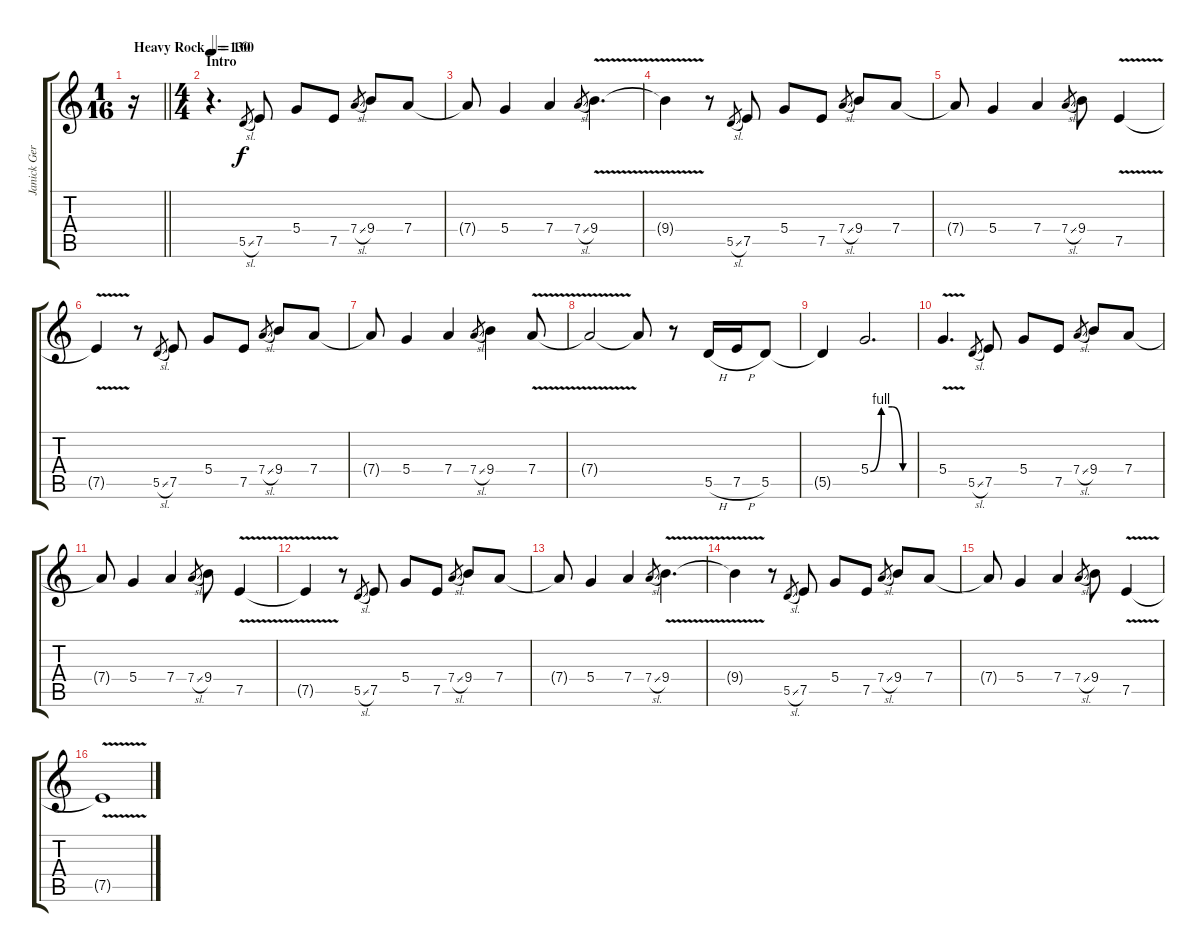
\track ("Janick Gers" "Janick Ger") {instrument overdrivenguitar}
\staff {score tabs}
\tuning (E4 B3 G3 D3 A2 E2) {hide}
\ts (1 16)
\tempo (160 "Heavy Rock")
\clef g2
\barLineRight lightlight
\ks c
r.16{dy f instrument overdrivenguitar} |
\ts (4 4)
\section ("" "Intro")
\tempo 130
r.4{d} 5.5{sl}.8{gr} 7.5.8 5.4.8 7.5.8 7.4{sl}.8{gr} 9.4.8 7.4.8 |
7.4{t}.8 5.4.4 7.4.4 7.4{sl}.8{gr} 9.4{v}.4{d} |
9.4{t}.4 r.8 5.5{sl}.8{gr} 7.5.8 5.4.8 7.5.8 7.4{sl}.8{gr} 9.4.8 7.4.8 |
7.4{t}.8 5.4.4 7.4.4 7.4{sl}.8{gr} 9.4.8 7.5{v}.4 |
7.5{t}.4 r.8 5.5{sl}.8{gr} 7.5.8 5.4.8 7.5.8 7.4{sl}.8{gr} 9.4.8 7.4.8 |
7.4{t}.8 5.4.4 7.4.4 7.4{sl}.8{gr} 9.4.4 7.4{v}.8 |
7.4{t}.2 7.4{t}.8 r.8 5.5{h}.16 7.5{h}.16 5.5.8 |
5.5{t}.4 5.4{be (custom 0 0 15 4 30 4 45 0 60 0)}.2{d} |
5.4{v}.4{d} 5.5{sl}.8{gr} 7.5.8 5.4.8 7.5.8 7.4{sl}.8{gr} 9.4.8 7.4.8 |
7.4{t}.8 5.4.4 7.4.4 7.4{sl}.8{gr} 9.4.8 7.5{v}.4 |
7.5{t}.4 r.8 5.5{sl}.8{gr} 7.5.8 5.4.8 7.5.8 7.4{sl}.8{gr} 9.4.8 7.4.8 |
7.4{t}.8 5.4.4 7.4.4 7.4{sl}.8{gr} 9.4{v}.4{d} |
9.4{t}.4 r.8 5.5{sl}.8{gr} 7.5.8 5.4.8 7.5.8 7.4{sl}.8{gr} 9.4.8 7.4.8 |
7.4{t}.8 5.4.4 7.4.4 7.4{sl}.8{gr} 9.4.8 7.5{v}.4 |
7.5{t}.1
